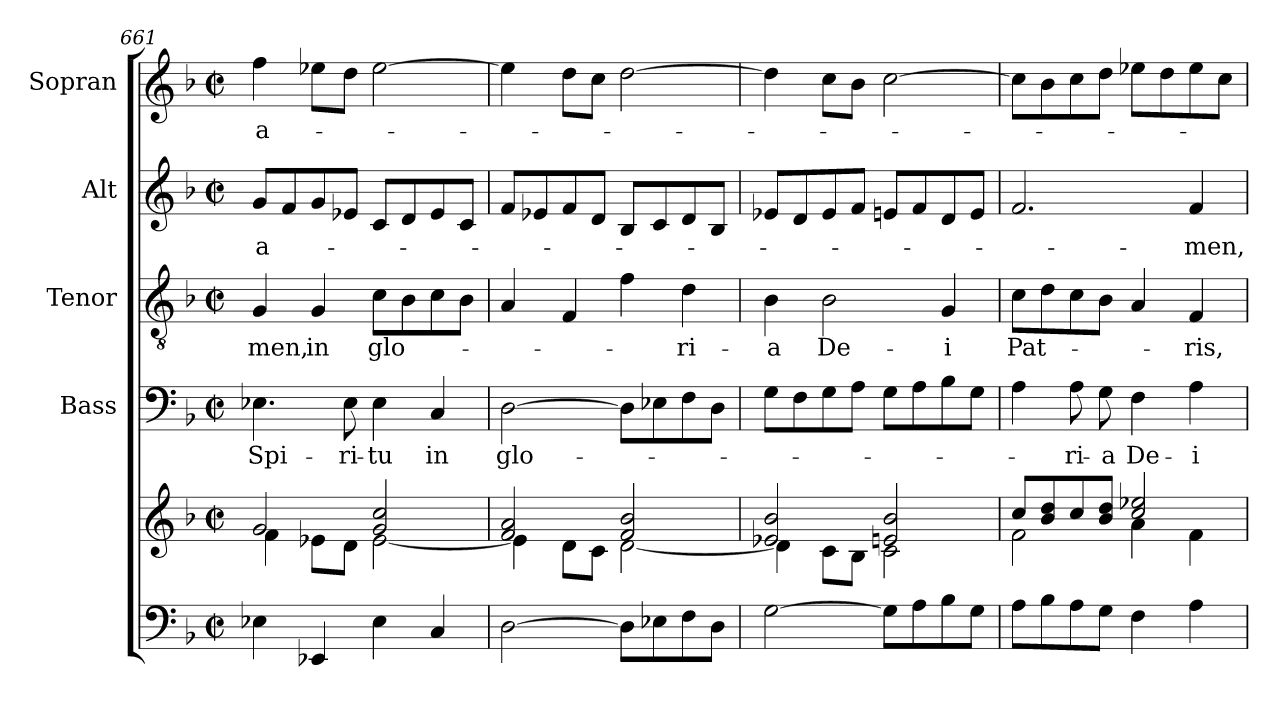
**kern	**kern	**kern	**text	**kern	**text	**kern	**text	**kern	**text
*part5	*part5	*part4	*part4	*part3	*part3	*part2	*part2	*part1	*part1
*staff6	*staff5	*staff4	*staff4	*staff3	*staff3	*staff2	*staff2	*staff1	*staff1
*	*	*I"Bass	*	*I"Tenor	*	*I"Alt	*	*I"Sopran	*
*	*	*I'B.	*	*I'T.	*	*I'A.	*	*I'S.	*
*clefF4	*clefG2	*clefF4	*	*clefGv2	*	*clefG2	*	*clefG2	*
*k[b-]	*k[b-]	*k[b-]	*	*k[b-]	*	*k[b-]	*	*k[b-]	*
*F:	*F:	*F:	*	*F:	*	*F:	*	*F:	*
*M2/2	*M2/2	*M2/2	*	*M2/2	*	*M2/2	*	*M2/2	*
*met(c|)	*met(c|)	*met(c|)	*	*met(c|)	*	*met(c|)	*	*met(c|)	*
=661	=661	=661	=661	=661	=661	=661	=661	=661	=661
*	*^	*	*	*	*	*	*	*	*
!	!	!	!	!LO:LY:b	!	!LO:LY:b	!	!LO:LY:b	!	!LO:LY:b
4E-X\	2g/	4f\	4.E-X\	Spi-	4G/	-men,	8g/L	a-	4ff\	a-
.	.	.	.	.	.	.	8f/	.	.	.
!	!	!	!	!	!	!LO:LY:b	!	!	!	!
4EE-X/	.	8e-X\L	.	.	4G/	in	8g/	.	8ee-X\L	.
!	!	!	!	!LO:LY:b	!	!	!	!	!	!
.	.	8d\J	8E-\	-ri-	.	.	8e-X/J	.	8dd\J	.
!	!	!	!	!LO:LY:b	!	!LO:LY:b	!	!	!	!
4E-\	2g/ 2cc/	[<2e-\	4E-\	-tu	8c\L	glo-	8c/L	.	[2ee-\	.
.	.	.	.	.	8B-\	.	8d/	.	.	.
!	!	!	!	!LO:LY:b	!	!	!	!	!	!
4C/	.	.	4C/	in	8c\	.	8e-/	.	.	.
.	.	.	.	.	8B-\J	.	8c/J	.	.	.
!!LO:PB:g=z
=662	=662	=662	=662	=662	=662	=662	=662	=662	=662	=662
!	!	!	!	!LO:LY:b	!	!	!	!	!	!
[2D\	2f/ 2a/	4e-\]	[2D\	glo-	4A/	.	8f/L	.	4ee-\]	.
.	.	.	.	.	.	.	8e-X/	.	.	.
.	.	8d\L	.	.	4F/	.	8f/	.	8dd\L	.
.	.	8c\J	.	.	.	.	8d/J	.	8cc\J	.
8D\L]	2f/ 2b-/	[<2d\	8D\L]	.	4f\	.	8B-/L	.	[2dd\	.
8E-X\	.	.	8E-X\	.	.	.	8c/	.	.	.
!	!	!	!	!	!	!LO:LY:b	!	!	!	!
8F\	.	.	8F\	.	4d\	-ri-	8d/	.	.	.
8D\J	.	.	8D\J	.	.	.	8B-/J	.	.	.
=663	=663	=663	=663	=663	=663	=663	=663	=663	=663	=663
!	!	!	!	!	!	!LO:LY:b	!	!	!	!
[2G\	2e-X/ 2b-/	4d\]	8G\L	.	4B-\	-a	8e-X/L	.	4dd\]	.
.	.	.	8F\	.	.	.	8d/	.	.	.
!	!	!	!	!	!	!LO:LY:b	!	!	!	!
.	.	8c\L	8G\	.	2B-\	De-	8e-/	.	8cc\L	.
.	.	8B-\J	8A\J	.	.	.	8f/J	.	8b-\J	.
8G\L]	2en/ 2b-/	2c\	8G\L	.	.	.	8en/L	.	[2cc\	.
8A\	.	.	8A\	.	.	.	8f/	.	.	.
!	!	!	!	!	!	!LO:LY:b	!	!	!	!
8B-\	.	.	8B-\	.	4G/	-i	8d/	.	.	.
8G\J	.	.	8G\J	.	.	.	8e/J	.	.	.
=664	=664	=664	=664	=664	=664	=664	=664	=664	=664	=664
!	!	!	!	!	!	!LO:LY:b	!	!	!	!
8A\L	8cc/L	2f\	4A\	.	8c\L	Pat-	2.f/	.	8cc\L]	.
8B-\	8b-/ 8dd/	.	.	.	8d\	.	.	.	8b-\	.
!	!	!	!	!LO:LY:b	!	!	!	!	!	!
8A\	8cc/	.	8A\	-ri-	8c\	.	.	.	8cc\	.
!	!	!	!	!LO:LY:b	!	!	!	!	!	!
8G\J	8b-/ 8dd/J	.	8G\	-a	8B-\J	.	.	.	8dd\J	.
!	!	!	!	!LO:LY:b	!	!	!	!	!	!
4F\	2cc/ 2ee-X/	4a\	4F\	De-	4A/	.	.	.	8ee-X\L	.
.	.	.	.	.	.	.	.	.	8dd\	.
!	!	!	!	!LO:LY:b	!	!LO:LY:b	!	!LO:LY:b	!	!
4A\	.	4f\	4A\	-i	4F/	-ris,	4f/	-men,	8ee-\	.
.	.	.	.	.	.	.	.	.	8cc\J	.
*	*v	*v	*	*	*	*	*	*	*	*
=	=	=	=	=	=	=	=	=	=
*-	*-	*-	*-	*-	*-	*-	*-	*-	*-
